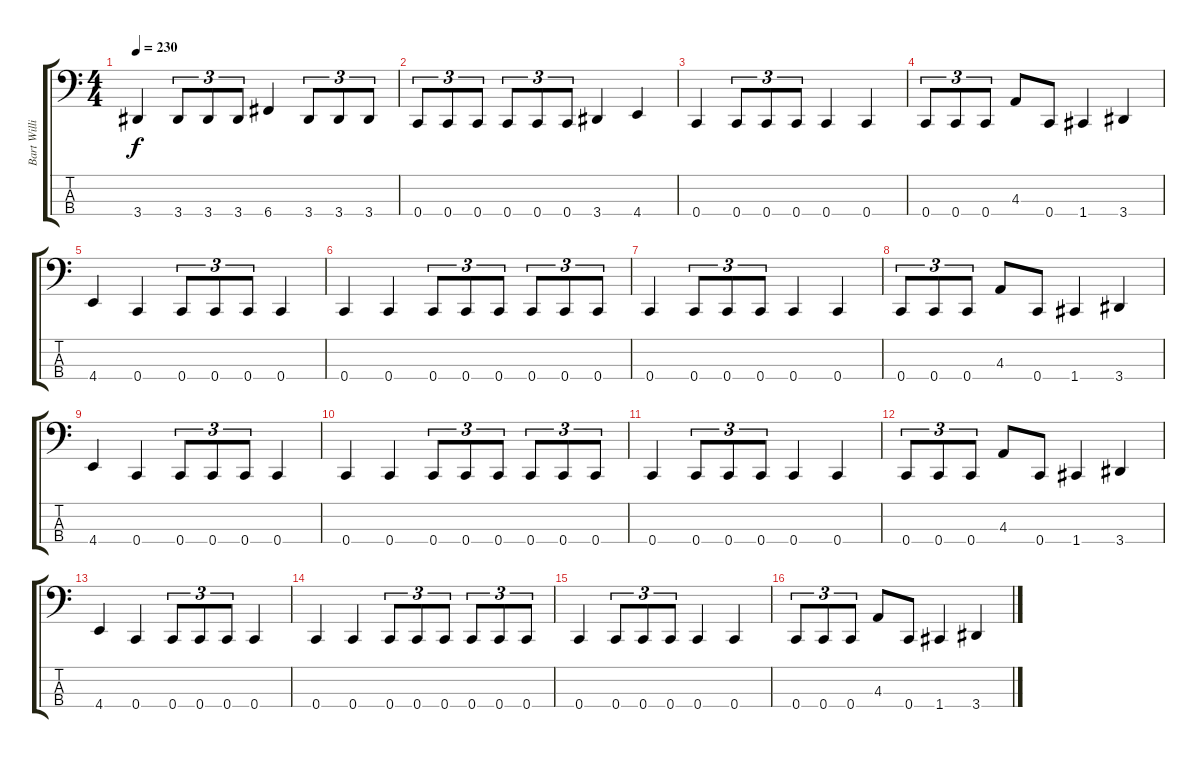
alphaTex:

\track ("Bart Williams" "Bart Willi") {instrument electricbassfinger}
\staff {score tabs}
\tuning (Eb2 Bb1 F1 C1) {hide}
\ts (4 4)
\tempo 230
\clef f4
\ks c
3.4.4{dy f} 3.4.8{tu (3 2)} 3.4.8{tu (3 2)} 3.4.8{tu (3 2)} 6.4.4 3.4.8{tu (3 2)} 3.4.8{tu (3 2)} 3.4.8{tu (3 2)} |
0.4.8{tu (3 2)} 0.4.8{tu (3 2)} 0.4.8{tu (3 2)} 0.4.8{tu (3 2)} 0.4.8{tu (3 2)} 0.4.8{tu (3 2)} 3.4.4 4.4.4 |
0.4.4 0.4.8{tu (3 2)} 0.4.8{tu (3 2)} 0.4.8{tu (3 2)} 0.4.4 0.4.4 |
0.4.8{tu (3 2)} 0.4.8{tu (3 2)} 0.4.8{tu (3 2)} 4.3.8 0.4.8 1.4.4 3.4.4 |
4.4.4 0.4.4 0.4.8{tu (3 2)} 0.4.8{tu (3 2)} 0.4.8{tu (3 2)} 0.4.4 |
0.4.4 0.4.4 0.4.8{tu (3 2)} 0.4.8{tu (3 2)} 0.4.8{tu (3 2)} 0.4.8{tu (3 2)} 0.4.8{tu (3 2)} 0.4.8{tu (3 2)} |
0.4.4 0.4.8{tu (3 2)} 0.4.8{tu (3 2)} 0.4.8{tu (3 2)} 0.4.4 0.4.4 |
0.4.8{tu (3 2)} 0.4.8{tu (3 2)} 0.4.8{tu (3 2)} 4.3.8 0.4.8 1.4.4 3.4.4 |
4.4.4 0.4.4 0.4.8{tu (3 2)} 0.4.8{tu (3 2)} 0.4.8{tu (3 2)} 0.4.4 |
0.4.4 0.4.4 0.4.8{tu (3 2)} 0.4.8{tu (3 2)} 0.4.8{tu (3 2)} 0.4.8{tu (3 2)} 0.4.8{tu (3 2)} 0.4.8{tu (3 2)} |
0.4.4 0.4.8{tu (3 2)} 0.4.8{tu (3 2)} 0.4.8{tu (3 2)} 0.4.4 0.4.4 |
0.4.8{tu (3 2)} 0.4.8{tu (3 2)} 0.4.8{tu (3 2)} 4.3.8 0.4.8 1.4.4 3.4.4 |
4.4.4 0.4.4 0.4.8{tu (3 2)} 0.4.8{tu (3 2)} 0.4.8{tu (3 2)} 0.4.4 |
0.4.4 0.4.4 0.4.8{tu (3 2)} 0.4.8{tu (3 2)} 0.4.8{tu (3 2)} 0.4.8{tu (3 2)} 0.4.8{tu (3 2)} 0.4.8{tu (3 2)} |
0.4.4 0.4.8{tu (3 2)} 0.4.8{tu (3 2)} 0.4.8{tu (3 2)} 0.4.4 0.4.4 |
0.4.8{tu (3 2)} 0.4.8{tu (3 2)} 0.4.8{tu (3 2)} 4.3.8 0.4.8 1.4.4 3.4.4
